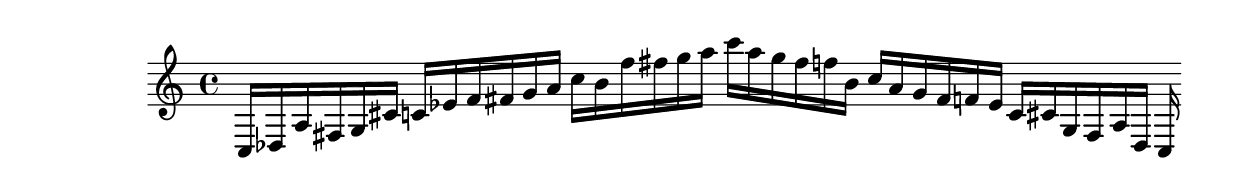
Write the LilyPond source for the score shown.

% z vector: tensor([[ 0.7216,  0.3243, -0.5460, -0.3399, -0.2961,  1.1554,  0.5993,  0.7325,-2.4800, -0.6783,  0.4539, -0.7349]])
\new PianoStaff <<
\cadenzaOn
\new Staff = "right" {
\clef treble
    c16 [ des a fis g cis' ]
    c' [ ees' f' fis' g' a' ]
    c'' [ b' f'' fis'' g'' a'' ]
    c''' [ a'' g'' fis'' f'' b' ]
    c'' [ a' g' fis' f' ees' ]
    c' [ cis' g fis a des ]
    c
}
>>
